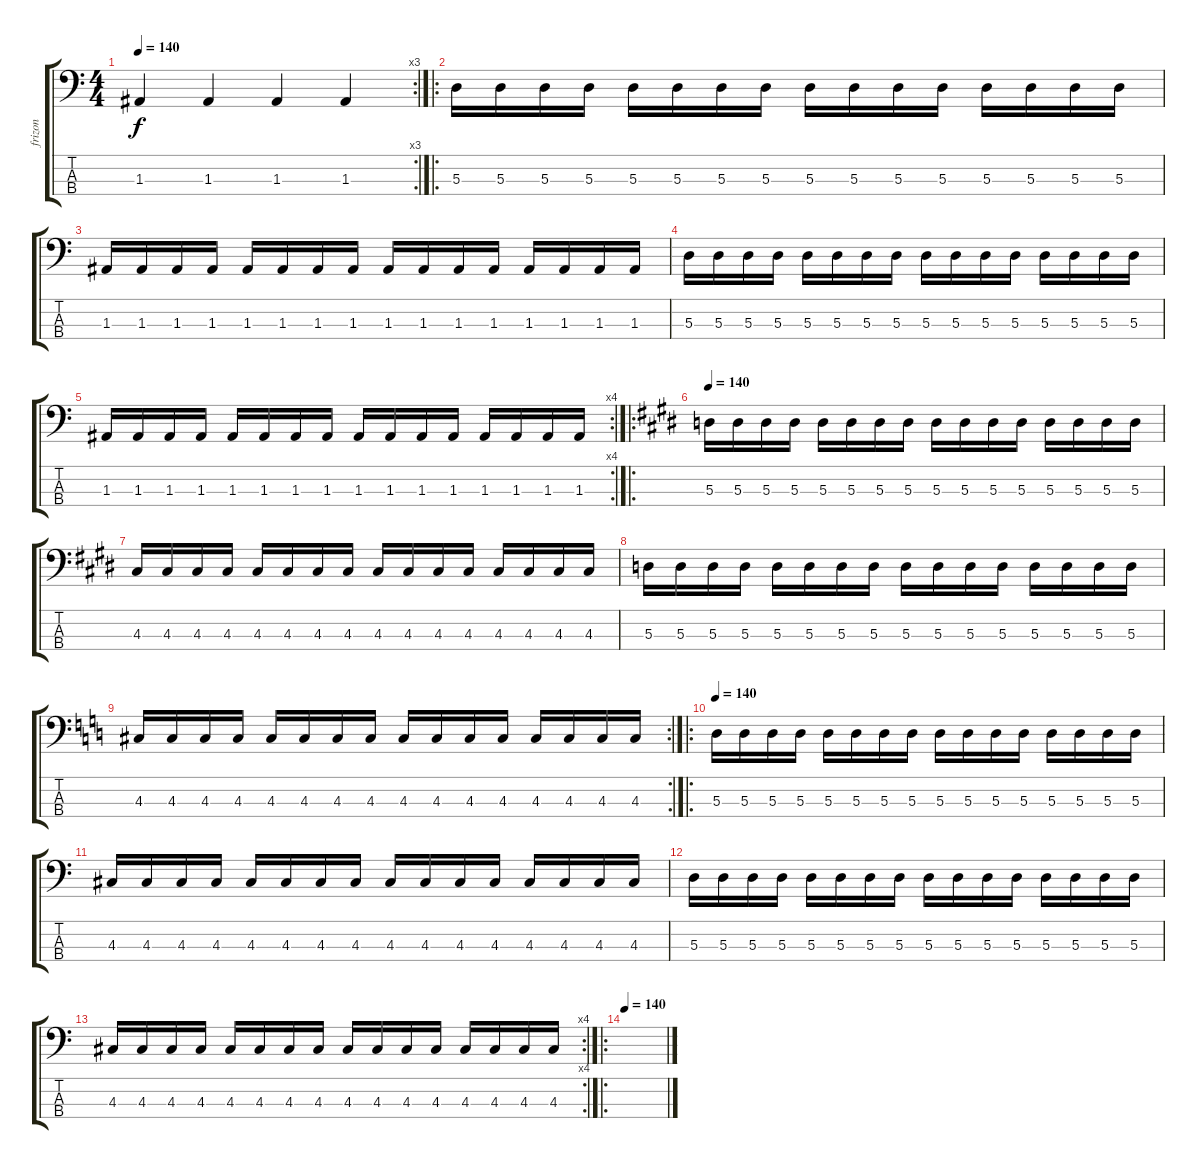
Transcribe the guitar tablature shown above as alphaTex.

\track ("frizon" "frizon") {instrument electricbassfinger}
\staff {score tabs}
\tuning (G2 D2 A1 E1) {hide}
\rc 3
\ts (4 4)
\tempo 140
\clef f4
\ks c
1.3.4{dy f} 1.3.4 1.3.4 1.3.4 |
\ro
5.3.16 5.3.16 5.3.16 5.3.16 5.3.16 5.3.16 5.3.16 5.3.16 5.3.16 5.3.16 5.3.16 5.3.16 5.3.16 5.3.16 5.3.16 5.3.16 |
1.3.16 1.3.16 1.3.16 1.3.16 1.3.16 1.3.16 1.3.16 1.3.16 1.3.16 1.3.16 1.3.16 1.3.16 1.3.16 1.3.16 1.3.16 1.3.16 |
5.3.16 5.3.16 5.3.16 5.3.16 5.3.16 5.3.16 5.3.16 5.3.16 5.3.16 5.3.16 5.3.16 5.3.16 5.3.16 5.3.16 5.3.16 5.3.16 |
\rc 4
1.3.16 1.3.16 1.3.16 1.3.16 1.3.16 1.3.16 1.3.16 1.3.16 1.3.16 1.3.16 1.3.16 1.3.16 1.3.16 1.3.16 1.3.16 1.3.16 |
\ro
\tempo 140
\ks e
5.3.16 5.3.16 5.3.16 5.3.16 5.3.16 5.3.16 5.3.16 5.3.16 5.3.16 5.3.16 5.3.16 5.3.16 5.3.16 5.3.16 5.3.16 5.3.16 |
4.3.16 4.3.16 4.3.16 4.3.16 4.3.16 4.3.16 4.3.16 4.3.16 4.3.16 4.3.16 4.3.16 4.3.16 4.3.16 4.3.16 4.3.16 4.3.16 |
5.3.16 5.3.16 5.3.16 5.3.16 5.3.16 5.3.16 5.3.16 5.3.16 5.3.16 5.3.16 5.3.16 5.3.16 5.3.16 5.3.16 5.3.16 5.3.16 |
\rc 2
\ks c
4.3.16 4.3.16 4.3.16 4.3.16 4.3.16 4.3.16 4.3.16 4.3.16 4.3.16 4.3.16 4.3.16 4.3.16 4.3.16 4.3.16 4.3.16 4.3.16 |
\ro
\tempo 140
5.3.16 5.3.16 5.3.16 5.3.16 5.3.16 5.3.16 5.3.16 5.3.16 5.3.16 5.3.16 5.3.16 5.3.16 5.3.16 5.3.16 5.3.16 5.3.16 |
4.3.16 4.3.16 4.3.16 4.3.16 4.3.16 4.3.16 4.3.16 4.3.16 4.3.16 4.3.16 4.3.16 4.3.16 4.3.16 4.3.16 4.3.16 4.3.16 |
5.3.16 5.3.16 5.3.16 5.3.16 5.3.16 5.3.16 5.3.16 5.3.16 5.3.16 5.3.16 5.3.16 5.3.16 5.3.16 5.3.16 5.3.16 5.3.16 |
\rc 4
4.3.16 4.3.16 4.3.16 4.3.16 4.3.16 4.3.16 4.3.16 4.3.16 4.3.16 4.3.16 4.3.16 4.3.16 4.3.16 4.3.16 4.3.16 4.3.16 |
\ro
\tempo 140
